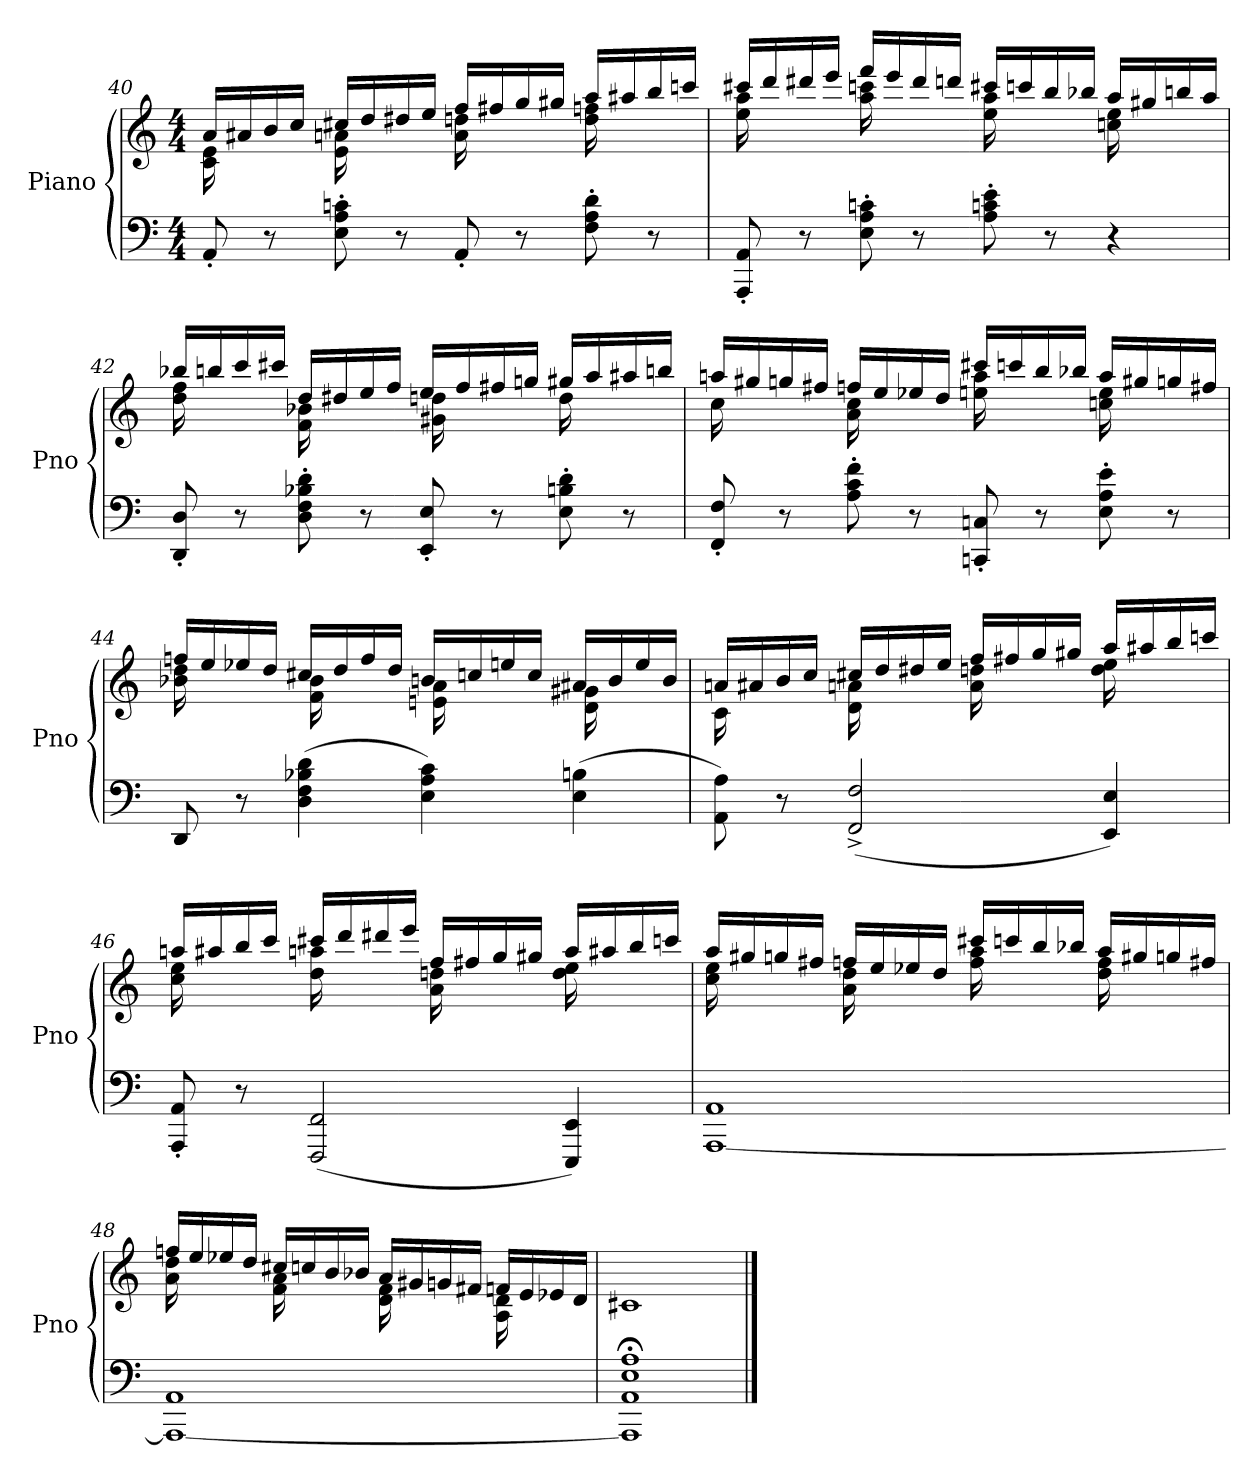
**kern	**kern
*part1	*part1
*staff2	*staff1
*I"Piano	*
*I'Pno	*
*clefF4	*clefG2
*k[]	*k[]
*M4/4	*M4/4
=40	=40
*	*^
8AA'/	16a/LL	16c\ 16e\
.	16a#X/	8.ryy
8r	16b/	.
.	16cc/JJ	.
8E'\ 8A'\ 8cn'\	16cc#X/LL	16e\ 16an\
.	16dd/	8.ryy
8r	16dd#X/	.
.	16ee/JJ	.
8AA'/	16ff/LL	16a\ 16ddn\
.	16ff#X/	8.ryy
8r	16gg/	.
.	16gg#X/JJ	.
8F'\ 8A'\ 8d'\	16aa/LL	16dd\ 16ffn\
.	16aa#X/	8.ryy
8r	16bb/	.
.	16cccn/JJ	.
=41	=41	=41
8AAA'/ 8AA'/	16ccc#X/LL	16ee\ 16aa\
.	16ddd/	8.ryy
8r	16ddd#X/	.
.	16eee/JJ	.
8E'\ 8A'\ 8cn'\	16fff/LL	16aa\ 16cccn\
.	16eee/	8.ryy
8r	16ddd#/	.
.	16dddn/JJ	.
8A'\ 8cn'\ 8e'\	16ccc#X/LL	16ee\ 16aa\
.	16cccn/	8.ryy
8r	16bb/	.
.	16bb-X/JJ	.
4r	16aa/LL	16ccn\ 16ee\
.	16gg#X/	8.ryy
.	16bbn/	.
.	16aa/JJ	.
=42	=42	=42
8DD'/ 8D'/	16bb-X/LL	16dd\ 16ff\
.	16bbn/	8.ryy
8r	16ccc/	.
.	16ccc#X/JJ	.
8D'\ 8F'\ 8B-X'\ 8d'\	16dd/LL	16f\ 16b-X\
.	16dd#X/	8.ryy
8r	16ee/	.
.	16ff/JJ	.
8EE'/ 8E'/	16ee/LL	16g#X\ 16ddn\
.	16ff/	8.ryy
8r	16ff#X/	.
.	16ggn/JJ	.
8E'\ 8Bn'\ 8d'\	16gg#X/LL	16dd\
.	16aa/	8.ryy
8r	16aa#X/	.
.	16bbn/JJ	.
=43	=43	=43
8FF'/ 8F'/	16aan/LL	16cc\
.	16gg#X/	8.ryy
8r	16ggn/	.
.	16ff#X/JJ	.
8A'\ 8c'\ 8f'\	16ffn/LL	16a\ 16cc\
.	16ee/	8.ryy
8r	16ee-X/	.
.	16dd/JJ	.
8CCn'/ 8Cn'/	16ccc#X/LL	16een\ 16aa\
.	16cccn/	8.ryy
8r	16bb/	.
.	16bb-X/JJ	.
8E'\ 8A'\ 8e'\	16aa/LL	16ccn\ 16ee\
.	16gg#X/	8.ryy
8r	16ggn/	.
.	16ff#X/JJ	.
=44	=44	=44
8DD/	16ffn/LL	16b-X\ 16dd\
.	16ee/	8.ryy
8r	16ee-X/	.
.	16dd/JJ	.
(4D\ 4F\ 4B-X\ 4d\	16cc#X/LL	16f\ 16b-\
.	16dd/	8.ryy
.	16ff/	.
.	16dd/JJ	.
4E\ 4A\ 4c\)	16bn/LL	16en\ 16a\
.	16ccn/	8.ryy
.	16een/	.
.	16cc/JJ	.
(4E\ 4Bn\	16a#X/LL	16d\ 16g#X\
.	16b/	8.ryy
.	16ee/	.
.	16b/JJ	.
=45	=45	=45
8AA\ 8A\)	16an/LL	16c\
.	16a#X/	8.ryy
8r	16b/	.
.	16cc/JJ	.
(2FF^/ 2F^/	16cc#X/LL	16d\ 16an\
.	16dd/	8.ryy
.	16dd#X/	.
.	16ee/JJ	.
.	16ff/LL	16a\ 16ddn\
.	16ff#X/	8.ryy
.	16gg/	.
.	16gg#X/JJ	.
4EE/ 4E/)	16aa/LL	16dd\ 16ee\
.	16aa#X/	8.ryy
.	16bb/	.
.	16cccn/JJ	.
=46	=46	=46
8AAA'/ 8AA'/	16aan/LL	16cc\ 16ee\
.	16aa#X/	8.ryy
8r	16bb/	.
.	16ccc/JJ	.
(2FFF/ 2FF/	16ccc#X/LL	16dd\ 16aan\
.	16ddd/	8.ryy
.	16ddd#X/	.
.	16eee/JJ	.
.	16ff/LL	16a\ 16ddn\
.	16ff#X/	8.ryy
.	16gg/	.
.	16gg#X/JJ	.
4EEE/ 4EE/)	16aa/LL	16dd\ 16ee\
.	16aa#X/	8.ryy
.	16bb/	.
.	16cccn/JJ	.
=47	=47	=47
[1AAA 1AA	16aa/LL	16cc\ 16ee\
.	16gg#X/	8.ryy
.	16ggn/	.
.	16ff#X/JJ	.
.	16ffn/LL	16a\ 16dd\
.	16ee/	8.ryy
.	16ee-X/	.
.	16dd/JJ	.
.	16ccc#X/LL	16ff\ 16aa\
.	16cccn/	8.ryy
.	16bb/	.
.	16bb-X/JJ	.
.	16aa/LL	16dd\ 16ff\
.	16gg#X/	8.ryy
.	16ggn/	.
.	16ff#X/JJ	.
=48	=48	=48
1AAA_ 1AA	16ffn/LL	16a\ 16dd\
.	16ee/	8.ryy
.	16ee-X/	.
.	16dd/JJ	.
.	16cc#X/LL	16f\ 16a\
.	16ccn/	8.ryy
.	16b/	.
.	16b-X/JJ	.
.	16a/LL	16d\ 16f\
.	16g#X/	8.ryy
.	16gn/	.
.	16f#X/JJ	.
.	16fn/LL	16A\ 16d\
.	16e/	8.ryy
.	16e-X/	.
.	16d/JJ	.
*	*v	*v
=49	=49
1AAA];< 1AA;< 1E;< 1A;<	1c#X
==	==
*-	*-
